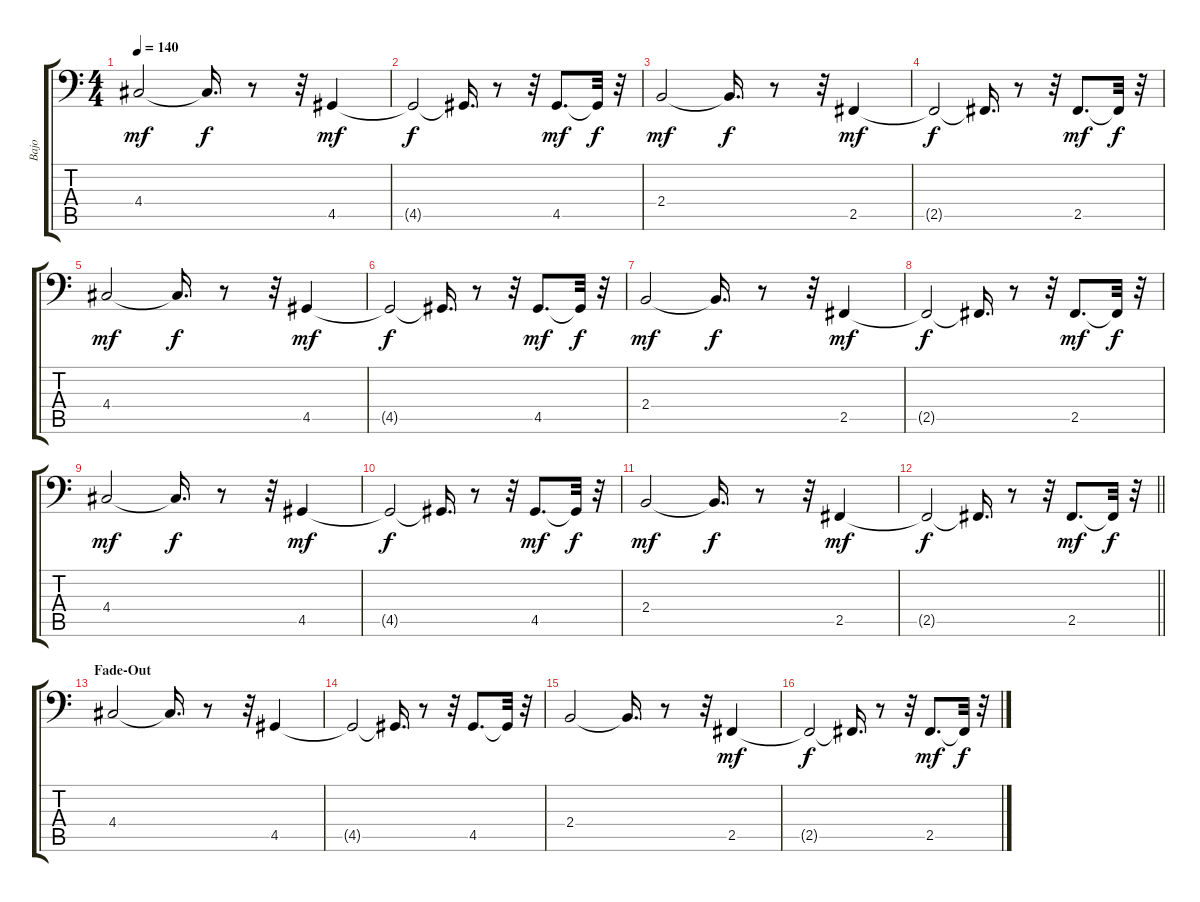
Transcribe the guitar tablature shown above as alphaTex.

\track ("Bajo" "Bajo") {instrument electricbassfinger}
\staff {score tabs}
\tuning (C3 G2 D2 A1 E1 B0) {hide}
\ts (4 4)
\tempo 140
\clef f4
\ks c
4.4.2{dy mf} 4.4{t}.16{d dy f} r.8 r.32 4.5.4{dy mf} |
4.5{t}.2{dy f} 4.5{t}.16{d} r.8 r.32 4.5.8{d dy mf} 4.5{t}.32{dy f} r.32 |
2.4.2{dy mf} 2.4{t}.16{d dy f} r.8 r.32 2.5.4{dy mf} |
2.5{t}.2{dy f} 2.5{t}.16{d} r.8 r.32 2.5.8{d dy mf} 2.5{t}.32{dy f} r.32 |
4.4.2{dy mf} 4.4{t}.16{d dy f} r.8 r.32 4.5.4{dy mf} |
4.5{t}.2{dy f} 4.5{t}.16{d} r.8 r.32 4.5.8{d dy mf} 4.5{t}.32{dy f} r.32 |
2.4.2{dy mf} 2.4{t}.16{d dy f} r.8 r.32 2.5.4{dy mf} |
2.5{t}.2{dy f} 2.5{t}.16{d} r.8 r.32 2.5.8{d dy mf} 2.5{t}.32{dy f} r.32 |
4.4.2{dy mf} 4.4{t}.16{d dy f} r.8 r.32 4.5.4{dy mf} |
4.5{t}.2{dy f} 4.5{t}.16{d} r.8 r.32 4.5.8{d dy mf} 4.5{t}.32{dy f} r.32 |
2.4.2{dy mf} 2.4{t}.16{d dy f} r.8 r.32 2.5.4{dy mf} |
\barLineRight lightlight
2.5{t}.2{dy f} 2.5{t}.16{d} r.8 r.32 2.5.8{d dy mf} 2.5{t}.32{dy f} r.32 |
\section ("" "Fade-Out")
4.4.2 4.4{t}.16{d} r.8 r.32 4.5.4 |
4.5{t}.2 4.5{t}.16{d} r.8 r.32 4.5.8{d} 4.5{t}.32 r.32 |
2.4.2 2.4{t}.16{d} r.8 r.32 2.5.4{dy mf} |
2.5{t}.2{dy f} 2.5{t}.16{d} r.8 r.32 2.5.8{d dy mf} 2.5{t}.32{dy f} r.32
